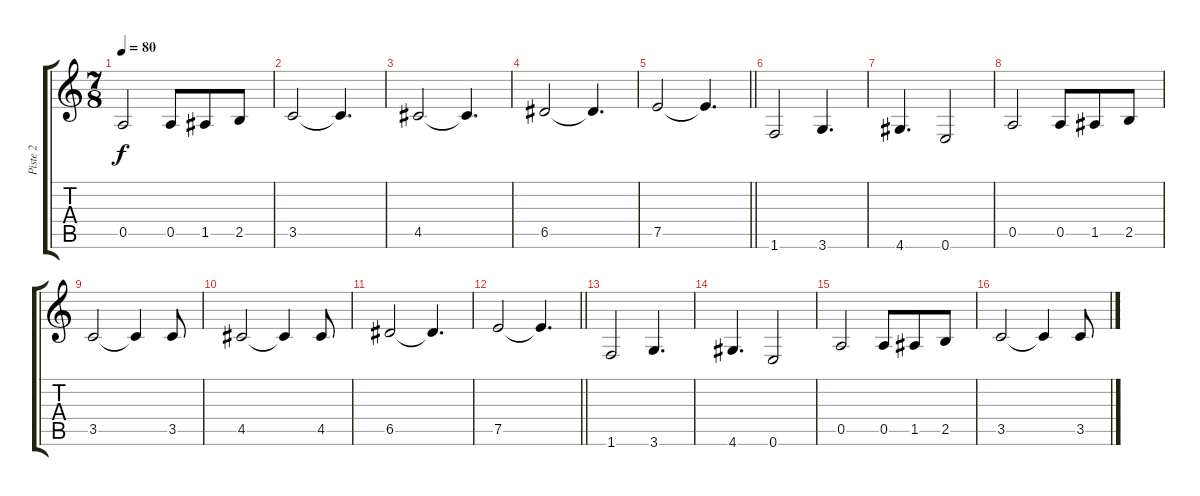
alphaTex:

\track ("Piste 2" "Piste 2") {instrument acousticguitarsteel}
\staff {score tabs}
\tuning (E4 B3 G3 D3 A2 E2) {hide}
\ts (7 8)
\tempo 80
\clef g2
\ks c
0.5.2{dy f} 0.5.8 1.5.8 2.5.8 |
3.5.2 3.5{t}.4{d} |
4.5.2 4.5{t}.4{d} |
6.5.2 6.5{t}.4{d} |
\barLineRight lightlight
7.5.2 7.5{t}.4{d} |
1.6.2{volume 8} 3.6.4{d} |
4.6.4{d} 0.6.2 |
0.5.2 0.5.8 1.5.8 2.5.8 |
3.5.2 3.5{t}.4 3.5.8 |
4.5.2 4.5{t}.4 4.5.8 |
6.5.2 6.5{t}.4{d} |
\barLineRight lightlight
7.5.2 7.5{t}.4{d} |
1.6.2{volume 9} 3.6.4{d} |
4.6.4{d} 0.6.2 |
0.5.2 0.5.8 1.5.8 2.5.8 |
3.5.2 3.5{t}.4 3.5.8
